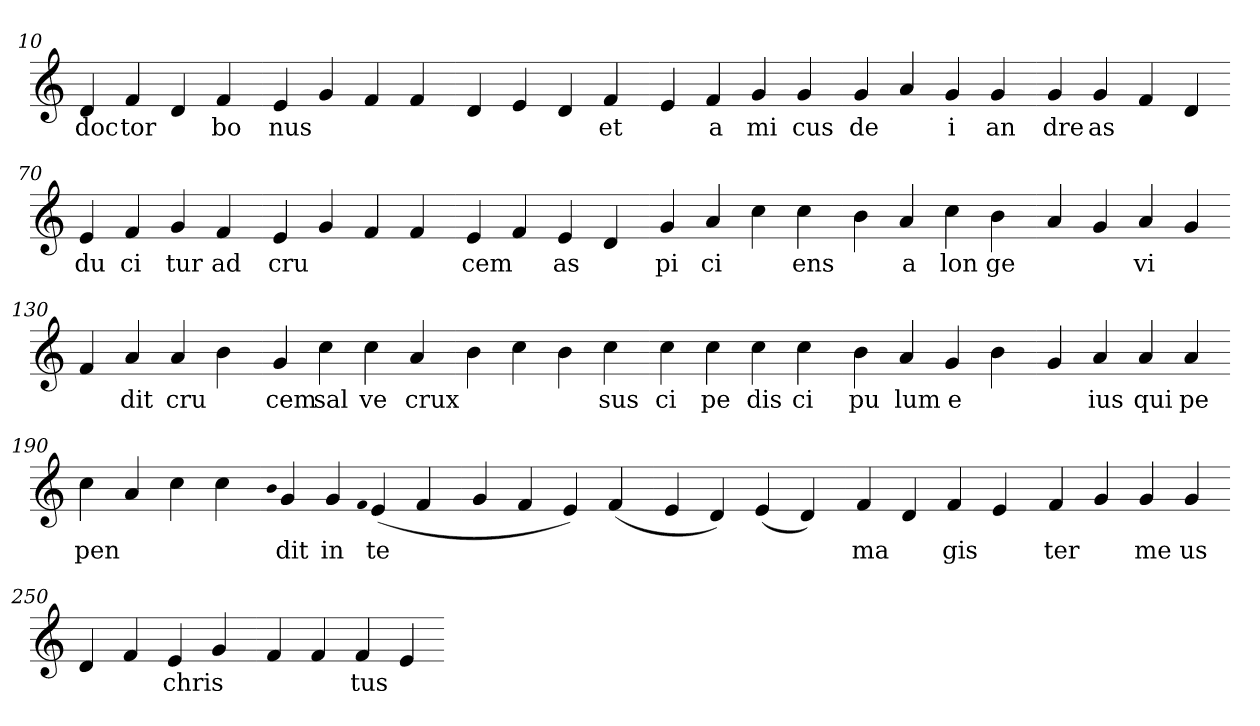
**kern	**text
*part1	*part1
*staff1	*staff1
*clefG2	*
=10.	=10.
4d	doc
4f	tor
4d	.
4f	bo
=20.-	=20.-
4e	nus
4g	.
4f	.
4f	.
=30.-	=30.-
4d	.
4e	.
4d	.
4f	et
=40.-	=40.-
4e	.
4f	a
4g	mi
4g	cus
=50.-	=50.-
4g	de
4a	.
4g	i
4g	an
=60.-	=60.-
4g	dre
4g	as
4f	.
4d	.
=70.-	=70.-
4e	du
4f	ci
4g	tur
4f	ad
=80.-	=80.-
4e	cru
4g	.
4f	.
4f	.
=90.-	=90.-
4e	cem
4f	.
4e	as
4d	.
=100.-	=100.-
4g	pi
4a	ci
4cc	.
4cc	ens
=110.-	=110.-
4b	.
4a	a
4cc	lon
4b	ge
=120.-	=120.-
4a	.
4g	.
4a	vi
4g	.
=130.-	=130.-
4f	.
4a	dit
4a	cru
4b	.
=140.-	=140.-
4g	cem
4cc	sal
4cc	ve
4a	crux
=150.-	=150.-
4b	.
4cc	.
4b	.
4cc	sus
=160.-	=160.-
4cc	ci
4cc	pe
4cc	dis
4cc	ci
=170.-	=170.-
4b	pu
4a	lum
4g	e
4b	.
=180.-	=180.-
4g	.
4a	ius
4a	qui
4a	pe
=190.-	=190.-
4cc	pen
4a	.
4cc	.
4cc	.
=200.-	=200.-
qqb	.
4g	dit
4g	in
qqf	.
(>4e	te
4f	.
=210.-	=210.-
4g	.
4f	.
4e)	.
(>4f	.
=220.-	=220.-
4e	.
4d)	.
(>4e	.
4d)	.
=230.-	=230.-
4f	ma
4d	.
4f	gis
4e	.
=240.-	=240.-
4f	ter
4g	.
4g	me
4g	us
=250.-	=250.-
4d	.
4f	.
4e	chris
4g	.
=260.-	=260.-
4f	.
4f	.
4f	tus
4e	.
=-	=-
*-	*-
